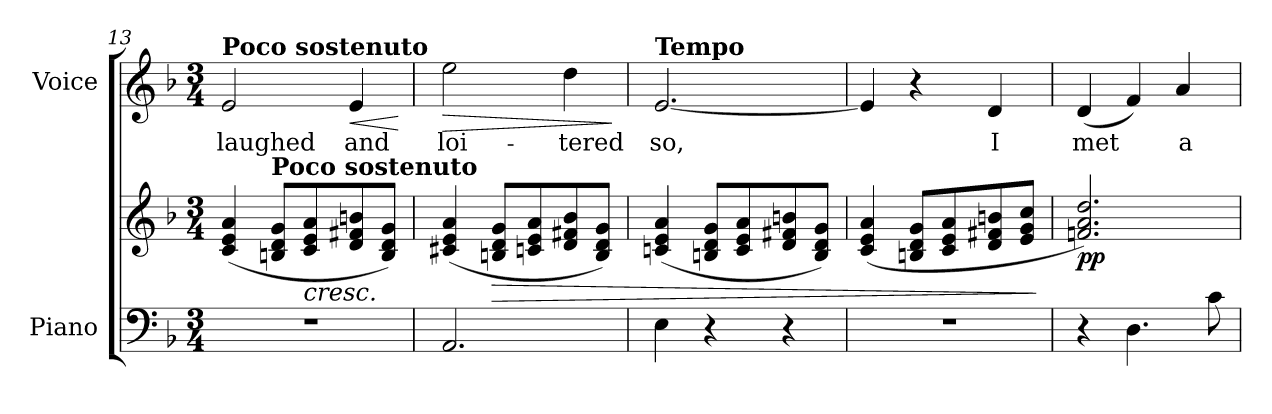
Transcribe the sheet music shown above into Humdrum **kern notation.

**kern	**kern	**dynam	**kern	**text	**dynam
*part2	*part2	*part2	*part1	*part1	*part1
*staff3	*staff2	*staff2/3	*staff1	*staff1	*staff1
*I"Piano	*	*	*I"Voice	*	*
*I'Pno	*	*	*	*	*
*clefF4	*clefG2	*	*clefG2	*	*
*k[b-]	*k[b-]	*	*k[b-]	*	*
*M3/4	*M3/4	*	*M3/4	*	*
=13	=13	=13	=13	=13	=13
!	!	!	!LO:TX:a:B:t=Poco sostenuto	!	!
2.r	(4c/ 4e/ 4a/	.	2e/	laughed	.
!	!LO:TX:a:B:t=Poco sostenuto	!	!	!	!
.	8Bn/ 8d/ 8g/L	.	.	.	.
!	!	!LO:HP:b	!	!	!
.	8c/ 8e/ 8a/	<	.	.	.
!	!	!	!	!	!LO:HP:b
.	8d/ 8f#X/ 8bn/	.	4e/	and	<
.	8B/ 8d/ 8g/J)	.	.	.	.
.	.	.	.	.	[
=14	=14	=14	=14	=14	=14
!	!	!	!	!	!LO:HP:b
2.AA/	(4c#X/ 4e/ 4a/	.	2ee\	loi-	>
!	!	!LO:HP:b	!	!	!
.	8Bn/ 8d/ 8g/L	>	.	.	.
.	8cn/ 8e/ 8a/	.	.	.	.
.	8d/ 8f#X/ 8b-/	.	4dd\	-tered	.
.	8B/ 8d/ 8g/J)	.	.	.	.
.	.	[	.	.	]
=15	=15	=15	=15	=15	=15
!	!	!	!LO:TX:a:B:t=Tempo	!	!
4E\	(4cn/ 4e/ 4a/	.	[2.e/	so,	.
4r	8Bn/ 8d/ 8g/L	.	.	.	.
.	8c/ 8e/ 8a/	.	.	.	.
4r	8d/ 8f#X/ 8bn/	.	.	.	.
.	8B/ 8d/ 8g/J)	.	.	.	.
=16	=16	=16	=16	=16	=16
2.r	(4c/ 4e/ 4a/	.	4e/]	.	.
.	8Bn/ 8d/ 8g/L	.	4r	.	.
.	8c/ 8e/ 8a/	.	.	.	.
.	8d/ 8f#X/ 8bn/	.	4d/	I	.
.	8e/ 8g/ 8cc/J	.	.	.	.
.	.	]	.	.	.
=17	=17	=17	=17	=17	=17
!	!	!LO:DY:b	!	!	!
4r	2.fn/ 2.a/ 2.dd/)	pp	(4d/	met	.
4.D\	.	.	4f/)	.	.
.	.	.	4a/	a	.
8c\	.	.	.	.	.
=	=	=	=	=	=
*-	*-	*-	*-	*-	*-
